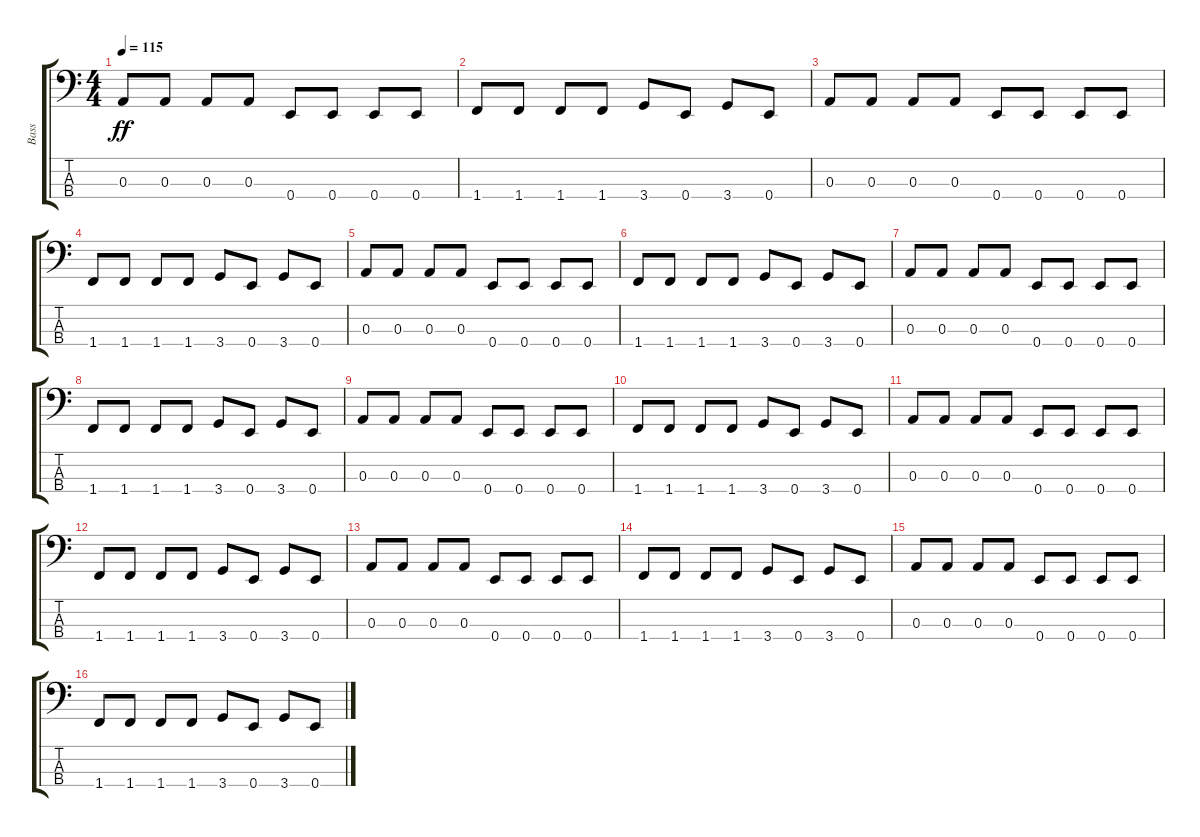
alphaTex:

\track ("Bass" "Bass") {instrument electricbassfinger}
\staff {score tabs}
\tuning (G2 D2 A1 E1) {hide}
\ts (4 4)
\tempo 115
\clef f4
\ks c
0.3.8{dy ff} 0.3.8 0.3.8 0.3.8 0.4.8 0.4.8 0.4.8 0.4.8 |
1.4.8 1.4.8 1.4.8 1.4.8 3.4.8 0.4.8 3.4.8 0.4.8 |
0.3.8 0.3.8 0.3.8 0.3.8 0.4.8 0.4.8 0.4.8 0.4.8 |
1.4.8 1.4.8 1.4.8 1.4.8 3.4.8 0.4.8 3.4.8 0.4.8 |
0.3.8 0.3.8 0.3.8 0.3.8 0.4.8 0.4.8 0.4.8 0.4.8 |
1.4.8 1.4.8 1.4.8 1.4.8 3.4.8 0.4.8 3.4.8 0.4.8 |
0.3.8 0.3.8 0.3.8 0.3.8 0.4.8 0.4.8 0.4.8 0.4.8 |
1.4.8 1.4.8 1.4.8 1.4.8 3.4.8 0.4.8 3.4.8 0.4.8 |
0.3.8 0.3.8 0.3.8 0.3.8 0.4.8 0.4.8 0.4.8 0.4.8 |
1.4.8 1.4.8 1.4.8 1.4.8 3.4.8 0.4.8 3.4.8 0.4.8 |
0.3.8 0.3.8 0.3.8 0.3.8 0.4.8 0.4.8 0.4.8 0.4.8 |
1.4.8 1.4.8 1.4.8 1.4.8 3.4.8 0.4.8 3.4.8 0.4.8 |
0.3.8 0.3.8 0.3.8 0.3.8 0.4.8 0.4.8 0.4.8 0.4.8 |
1.4.8 1.4.8 1.4.8 1.4.8 3.4.8 0.4.8 3.4.8 0.4.8 |
0.3.8 0.3.8 0.3.8 0.3.8 0.4.8 0.4.8 0.4.8 0.4.8 |
1.4.8 1.4.8 1.4.8 1.4.8 3.4.8 0.4.8 3.4.8 0.4.8
